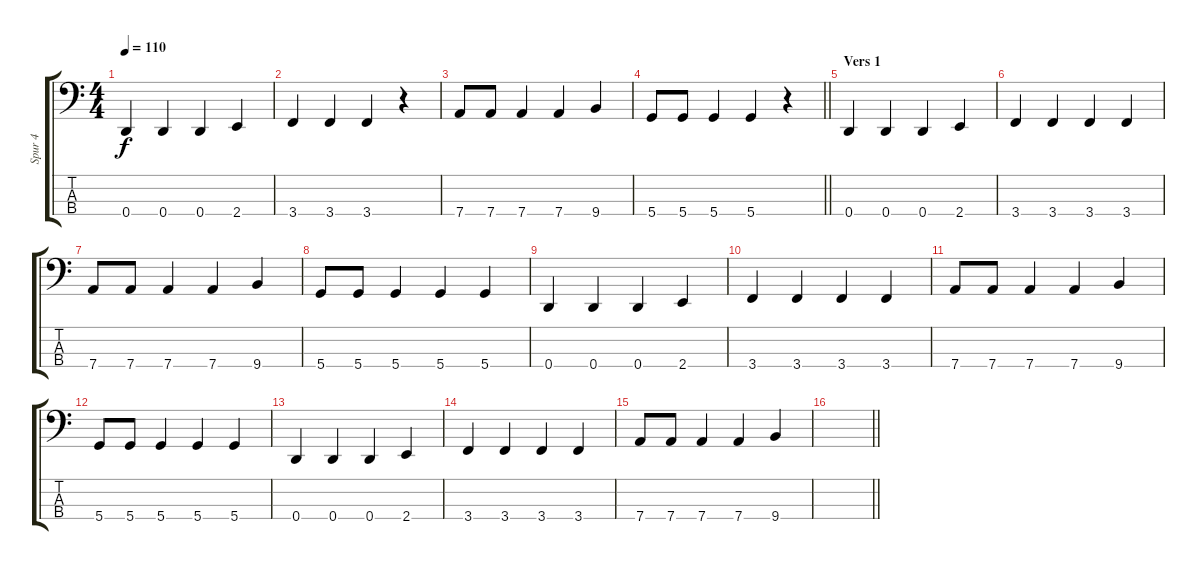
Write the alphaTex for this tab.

\track ("Spur 4" "Spur 4") {instrument electricbasspick}
\staff {score tabs}
\tuning (G2 D2 A1 D1) {hide}
\ts (4 4)
\tempo 110
\clef f4
\ks c
0.4.4{dy f} 0.4.4 0.4.4 2.4.4 |
3.4.4 3.4.4 3.4.4 r.4 |
7.4.8 7.4.8 7.4.4 7.4.4 9.4.4 |
\barLineRight lightlight
5.4.8 5.4.8 5.4.4 5.4.4 r.4 |
\section ("" "Vers 1")
0.4.4 0.4.4 0.4.4 2.4.4 |
3.4.4 3.4.4 3.4.4 3.4.4 |
7.4.8 7.4.8 7.4.4 7.4.4 9.4.4 |
5.4.8 5.4.8 5.4.4 5.4.4 5.4.4 |
0.4.4 0.4.4 0.4.4 2.4.4 |
3.4.4 3.4.4 3.4.4 3.4.4 |
7.4.8 7.4.8 7.4.4 7.4.4 9.4.4 |
5.4.8 5.4.8 5.4.4 5.4.4 5.4.4 |
0.4.4 0.4.4 0.4.4 2.4.4 |
3.4.4 3.4.4 3.4.4 3.4.4 |
7.4.8 7.4.8 7.4.4 7.4.4 9.4.4 |
\barLineRight lightlight
